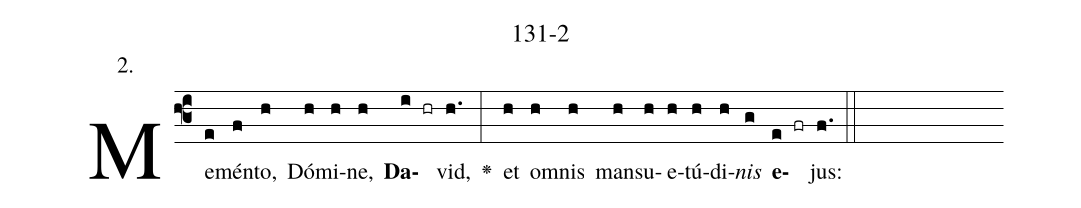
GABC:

name: 131-2;
annotation: 2.;
%%
(f3)Me(e)mén(f)to,(h) Dó(h)mi(h)ne,(h) <b>Da</b>(i hr)vid,(h.) <v>\greheightstar</v>(:) et(h) om(h)nis(h) man(h)su(h)e(h)tú(h)di(h)<i>nis</i>(g) <b>e</b>(e fr)jus:(f.) (::)


%E(h) u(h) o(h) u(g) a(e) e.(f.) (::)
